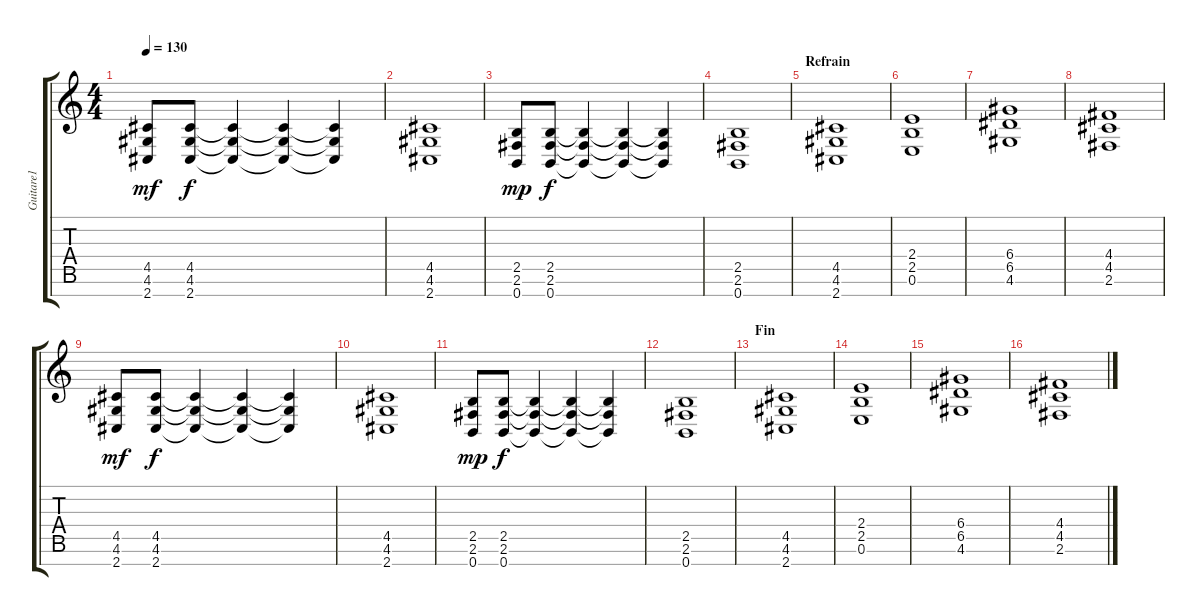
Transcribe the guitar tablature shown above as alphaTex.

\track ("Guitare1" "Guitare1") {instrument distortionguitar}
\staff {score tabs}
\tuning (E4 B3 G3 D3 A2 E2 B1) {hide}
\ts (4 4)
\tempo 130
\clef g2
\ks c
(4.5 4.6 2.7).8{dy mf} (4.5 4.6 2.7).8{dy f} (4.5{t} 4.6{t} 2.7{t}).4 (4.5{t} 4.6{t} 2.7{t}).4 (4.5{t} 4.6{t} 2.7{t}).4 |
(4.5 4.6 2.7).1 |
(2.5 2.6 0.7).8{dy mp} (2.5 2.6 0.7).8{dy f} (2.5{t} 2.6{t} 0.7{t}).4 (2.5{t} 2.6{t} 0.7{t}).4 (2.5{t} 2.6{t} 0.7{t}).4 |
(2.5 2.6 0.7).1 |
\section ("" "Refrain")
(4.5 4.6 2.7).1 |
(2.4 2.5 0.6).1 |
(6.4 6.5 4.6).1 |
(4.4 4.5 2.6).1 |
(4.5 4.6 2.7).8{dy mf} (4.5 4.6 2.7).8{dy f} (4.5{t} 4.6{t} 2.7{t}).4 (4.5{t} 4.6{t} 2.7{t}).4 (4.5{t} 4.6{t} 2.7{t}).4 |
(4.5 4.6 2.7).1 |
(2.5 2.6 0.7).8{dy mp} (2.5 2.6 0.7).8{dy f} (2.5{t} 2.6{t} 0.7{t}).4 (2.5{t} 2.6{t} 0.7{t}).4 (2.5{t} 2.6{t} 0.7{t}).4 |
(2.5 2.6 0.7).1 |
\section ("" "Fin")
(4.5 4.6 2.7).1 |
(2.4 2.5 0.6).1 |
(6.4 6.5 4.6).1 |
(4.4 4.5 2.6).1
